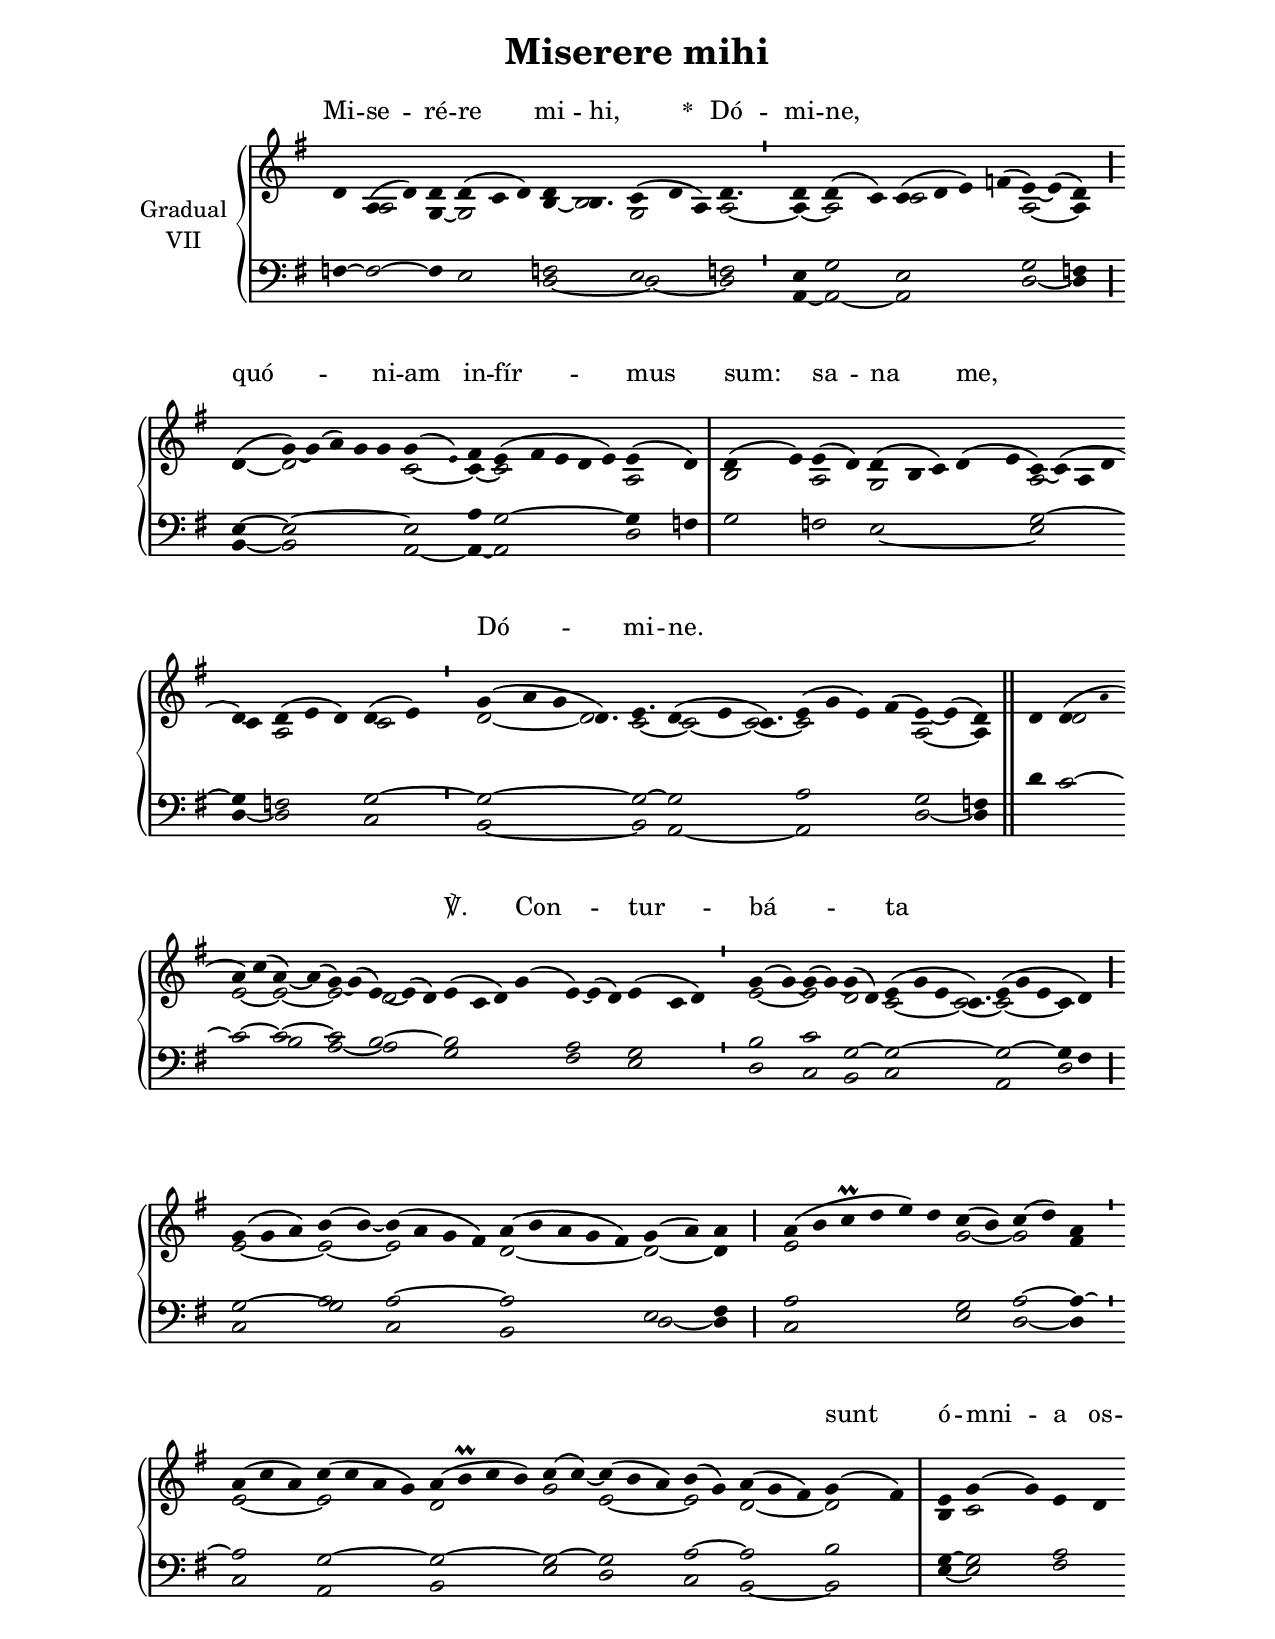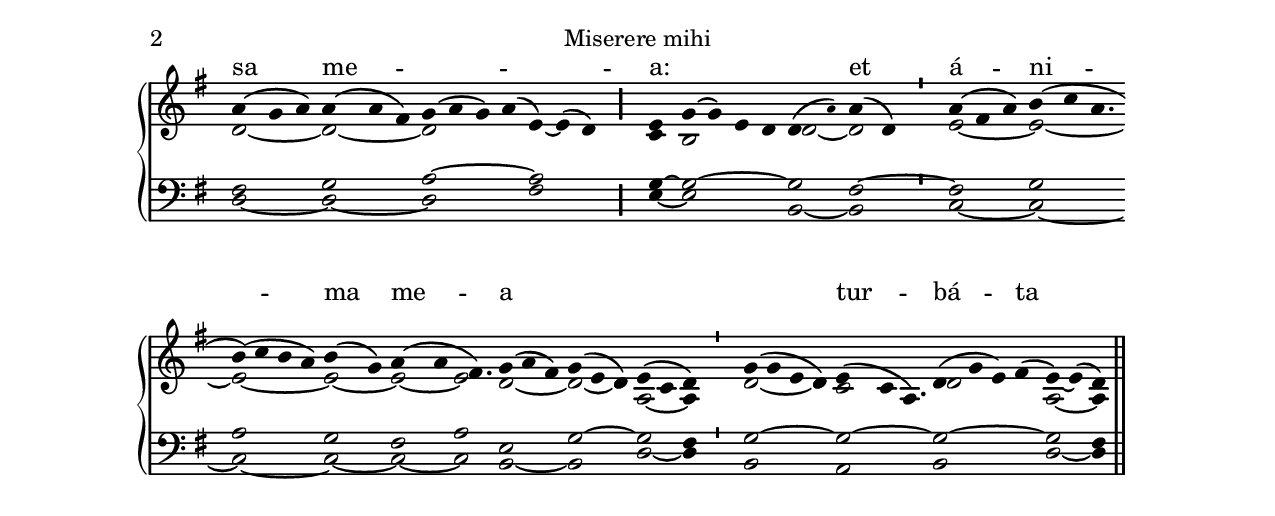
\version "2.18"
\include "gregorian.ly"
\include "noh2.ily"


%Page reference: page i.241
%(volume.page)

global = {
 \key b \phrygian
 \cadenzaOn 
}

\header {
  title = \markup \center-column {"Miserere mihi" \vspace #1 }
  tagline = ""
  composer = ""
}

\paper {
 #(include-special-characters)
  oddHeaderMarkup = \markup \fill-line {
    \line {}
    \center-column {
      \on-the-fly #first-page     " "
      \on-the-fly #not-first-page "Miserere mihi"
    }
    \line { \on-the-fly #print-page-number-check-first \fromproperty #'page:page-number-string }
  }
  evenHeaderMarkup = \markup \fill-line {
    \line { \on-the-fly #print-page-number-check-first \fromproperty #'page:page-number-string }
    \center-column { "Miserere mihi" }
    \line {}
  }
}

chantText = \lyricmode {
Mi -- se -- ré -- re mi -- hi, _ 
\set stanza = " * " Dó -- mi -- ne, _ _ 
quó -- _ ni -- am in -- fír -- mus sum: 
sa -- na me, _ _ Dó -- mi -- ne. _ _ _ _ _ ℣. 
Con -- tur -- bá -- ta _ _ _ _ _ _ _ _ _ _ _ _ 
_ _ _ _ _ sunt 
ó -- mni -- a os -- sa me -- _ _ a: _ _ _ _ 
et á -- ni -- ma me -- a _ _ _ 
tur -- bá -- ta est 
\set stanza = " * " val -- de _ _ _ _ _ _ _ _ _ _ _ _ _ }

chantMusic = {
\tieDown   d'4 a4 ( d'4) d'4 d'4 ( c'4 d'4) d'4 b4. c'4 ( d'4 a4) d'4. \divisioMinima
 d'4 d'4 ( c'4)  c'4 ( d'4 e'4) f'4 ( e'4) ~ e'4 ( d'4) \divisioMaior \forceBreak

 d'4 ( g'4) ~ g'4 ( a'4) g'4 g'4 g'4 ( \once \tweak #'font-size #-4 e' ) fis'4 e'4 ( fis'4 e'4 d'4 e'4) e'4 ( d'4) \divisioMaxima
 d'4 ( e'4) e'4 ( d'4) d'4 ( b4 c'4) d'4 ( e'4 c'4) ~ c'4 ( a4 d'4 \forceBreak
) d'4 d'4 ( e'4 d'4) d'4 ( e'4) \divisioMinima
 g'4 ( a'4 g'4 d'4.) e'4. d'4 ( e'4 c'4.) e'4 ( g'4 e'4) fis'4 ( e'4) ~ e'4 ( d'4) \finalis
  d'4 d'4 ( \once \tweak #'font-size #-4 a'  \forceBreak
) a'4 c''4 ( a'4) ~ a'4 ( g'4) ~ g'4 ( e'4) ~ e'4 ( d'4) e'4 ( c'4 d'4) g'4 ( e'4) ~ e'4 ( d'4) e'4 ( c'4 d'4) \divisioMinima
 g'4 ( g'4) ~ g'4 ( g'4) ~ g'4 ( d'4) e'4 ( g'4 e'4 c'4.) e'4 ( g'4 e'4 c'4 d'4) \divisioMaior \forceBreak

 g'4 ( g'4 a'4) b'4 ( b'4) ~ b'4 ( a'4 g'4 fis'4) a'4 ( b'4 a'4 g'4 fis'4) g'4 ( a'4) a'4 \divisioMaior
 a'4 ( b'4 c''\prall d''4 e''4) d''4 c''4 ( b'4) c''4 ( d''4) a'4 \divisioMinima \forceBreak

 a'4 ( c''4 a'4) c''4 ( c''4 a'4 g'4) a'4 ( b'\prall c''4 b'4) c''4 ( c''4) ~ c''4 ( b'4 a'4) b'4 ( g'4) a'4 ( g'4 fis'4) g'4 ( fis'4) \divisioMaxima
 e'4 g'4 ( g'4) e'4 d'4 \forceBreak
 a'4 ( g'4 a'4) a'4 ( a'4 fis'4) g'4 ( a'4 g'4) a'4 ( e'4) ~ e'4 ( d'4) \divisioMaior
 e'4 g'4 ( g'4) e'4 d'4  d'4 ( \once \tweak #'font-size #-4 a' ) a'4 ( d'4) \divisioMinima
 a'4 ( fis'4 a'4) b'4 ( c''4 a'4. \forceBreak
) b'4 ( c''4 b'4 a'4) b'4 ( g'4) a'4 ( a'4 fis'4.) g'4 ( a'4 fis'4) g'4 ( e'4 d'4) e'4 ( c'4 d'4) \divisioMinima
 g'4 ( g'4 e'4 d'4) e'4 ( c'4 a4.) d'4 ( g'4 e'4) fis'4 ( e'4) ~ e'4 ( d'4) \finalis

}

altoMusic = {
r4 a2 g4 ~ g2*3/2 b4 ~ b2*3/4 g2*3/2 a2*3/4 ~ \divisioMinima
a4 ~ a2 c'2*4/2 a2 ~ a4 \divisioMaior
d'4 ~ d'2*5/2 c'2 ~ c'4 ~ c'2*5/2 a2 \divisioMaxima
b2 a2 g2*5/2 a2*4/2 c'4 a2*3/2 c'2 \divisioMinima
d'2*3/2 ~ d'2*3/4 c'2*3/4 ~ c'2 ~ c'2*3/4 ~ c'2*4/2 a2 ~ a4 r4 d'2 e'2 ~ e'2 ~ e'2 d'2*3/2 r2*10/2 \divisioMinima
e'2 ~ e'2 d'2 c'2*3/2 ~ c'2*3/4 ~ c'2*3/2 ~ c'4 d'4 \divisioMaior
e'2*3/2 ~ e'2 ~ e'2*4/2 d'2*5/2 ~ d'2 ~ d'4 \divisioMaior
e'2*6/2 g'2 ~ g'2 fis'4 \divisioMinima
e'2*3/2 ~ e'2*4/2 d'2*4/2 g'2 e'2*3/2 ~ e'2 d'2*3/2 ~ d'2 \divisioMaxima
b4 c'2 r2 d'2*3/2 ~ d'2*3/2 ~ d'2*4/2 r2*3/2 \divisioMaior
c'4 b2*4/2 d'2 ~ d'2 \divisioMinima
e'2*3/2 ~ e'2*7/4 ~ e'2*4/2 ~ e'2 ~ e'2 ~ e'2*3/4 d'2*3/2 ~ d'2 ~ d'4 a2 ~ a4 \divisioMinima
d'2*3/2 ~ d'4 c'2*7/4 d'2*4/2 a2 ~ a4 \finalis
}

tenorMusic = {
f4 ~ f2 ~ f4 e2*3/2 f2*5/4 e2*3/2 f2*3/4 \divisioMinima
e4 g2 e2*4/2 g2 f4 \divisioMaior
e4 ~ e2*5/2 ~ e2 a4 g2*5/2 ~ g4 f4 \divisioMaxima
g2 f2 r2*5/2 g2*4/2 ~ g4 f2*3/2 g2 ~ \divisioMinima
g2*9/4 ~ g2*3/4 ~ g2*7/4 a2*4/2 g2 f4 d'4 c'2 ~ c'2 ~ c'2 ~ c'2 b2*3/2 ~ b2*4/2 a2*3/2 g2*3/2 \divisioMinima
b2 c'2 g2 ~ g2*9/4 ~ g2*3/2 ~ g4 fis4 \divisioMaior
g2*3/2 ~ g2 a2*4/2 ~ a2*5/2 e2 fis4 \divisioMaior
a2*6/2 g2 a2 ~ a4 ~ \divisioMinima
a2*3/2 g2*4/2 ~ g2*4/2 ~ g2 ~ g2*3/2 a2 ~ a2*3/2 b2 \divisioMaxima
g4 ~ g2 a2 fis2*3/2 g2*3/2 a2*4/2 ~ a2*3/2 \divisioMaior
g4 ~ g2*4/2 ~ g2 fis2 ~ \divisioMinima
fis2*3/2 g2*7/4 a2*4/2 g2 fis2 a2*3/4 e2*3/2 g2*3/2 ~ g2 fis4 \divisioMinima
g2*4/2 ~ g2*7/4 ~ g2*4/2 ~ g2 fis4 \finalis
}

bassMusic = {
r2*7/2 d2*5/4 ~ d2*3/2 ~ d2*3/4 \divisioMinima
a,4 ~ a,2 ~ a,2*4/2 d2 ~ d4 \divisioMaior
b,4 ~ b,2*5/2 a,2 ~ a,4 ~ a,2*5/2 d2 \divisioMaxima
r2*4/2 e2*5/2 ~ e2*4/2 d4 ~ d2*3/2 c2 \divisioMinima
b,2*9/4 ~ b,2*3/4 a,2*7/4 ~ a,2*4/2 d2 ~ d4 r2*5/2 b2 a2 ~ a2*3/2 g2*4/2 fis2*3/2 e2*3/2 \divisioMinima
d2 c2 b,2 c2*9/4 a,2*3/2 d2 \divisioMaior
c2*3/2 a2 c2*4/2 b,2*5/2 d2 ~ d4 \divisioMaior
c2*6/2 e2 d2 ~ d4 \divisioMinima
c2*3/2 a,2*4/2 b,2*4/2 e2 d2*3/2 c2 b,2*3/2 ~ b,2 \divisioMaxima
e4 ~ e2 fis2 d2*3/2 ~ d2*3/2 ~ d2*4/2 fis2*3/2 \divisioMaior
e4 ~ e2*4/2 b,2 ~ b,2 \divisioMinima
c2*3/2 ~ c2*7/4 ~ c2*4/2 ~ c2 ~ c2 ~ c2*3/4 b,2*3/2 ~ b,2*3/2 d2 ~ d4 \divisioMinima
b,2*4/2 a,2*7/4 b,2*4/2 d2 ~ d4 \finalis
}

voiceLines = {
\voiceLineStyle


}

\score{
  <<
    \new GrandStaff <<
      \set GrandStaff.autoBeaming = ##f
      \set GrandStaff.instrumentName = \markup \center-column {
        "Gradual"
        "VII"
      }
      \new Staff = up <<
        \new Voice = "chant" {
          \voiceOne \global \chantMusic
        }
        \new Voice {
          \voiceTwo \global \altoMusic
        }
      >>

      \new Staff = down <<
        \clef bass
        \new Voice {
          \voiceOne \global \tenorMusic
        }
        \new Voice {
          \voiceTwo \global \bassMusic
        }
	\new Voice {
        \voiceThree \global \voiceLines
        }
      >>
    >>
    \new Lyrics \lyricsto chant {
      \chantText
    }
  >>
  \layout{
  }
  \midi{
    \tempo 4 = 125
  }
}
